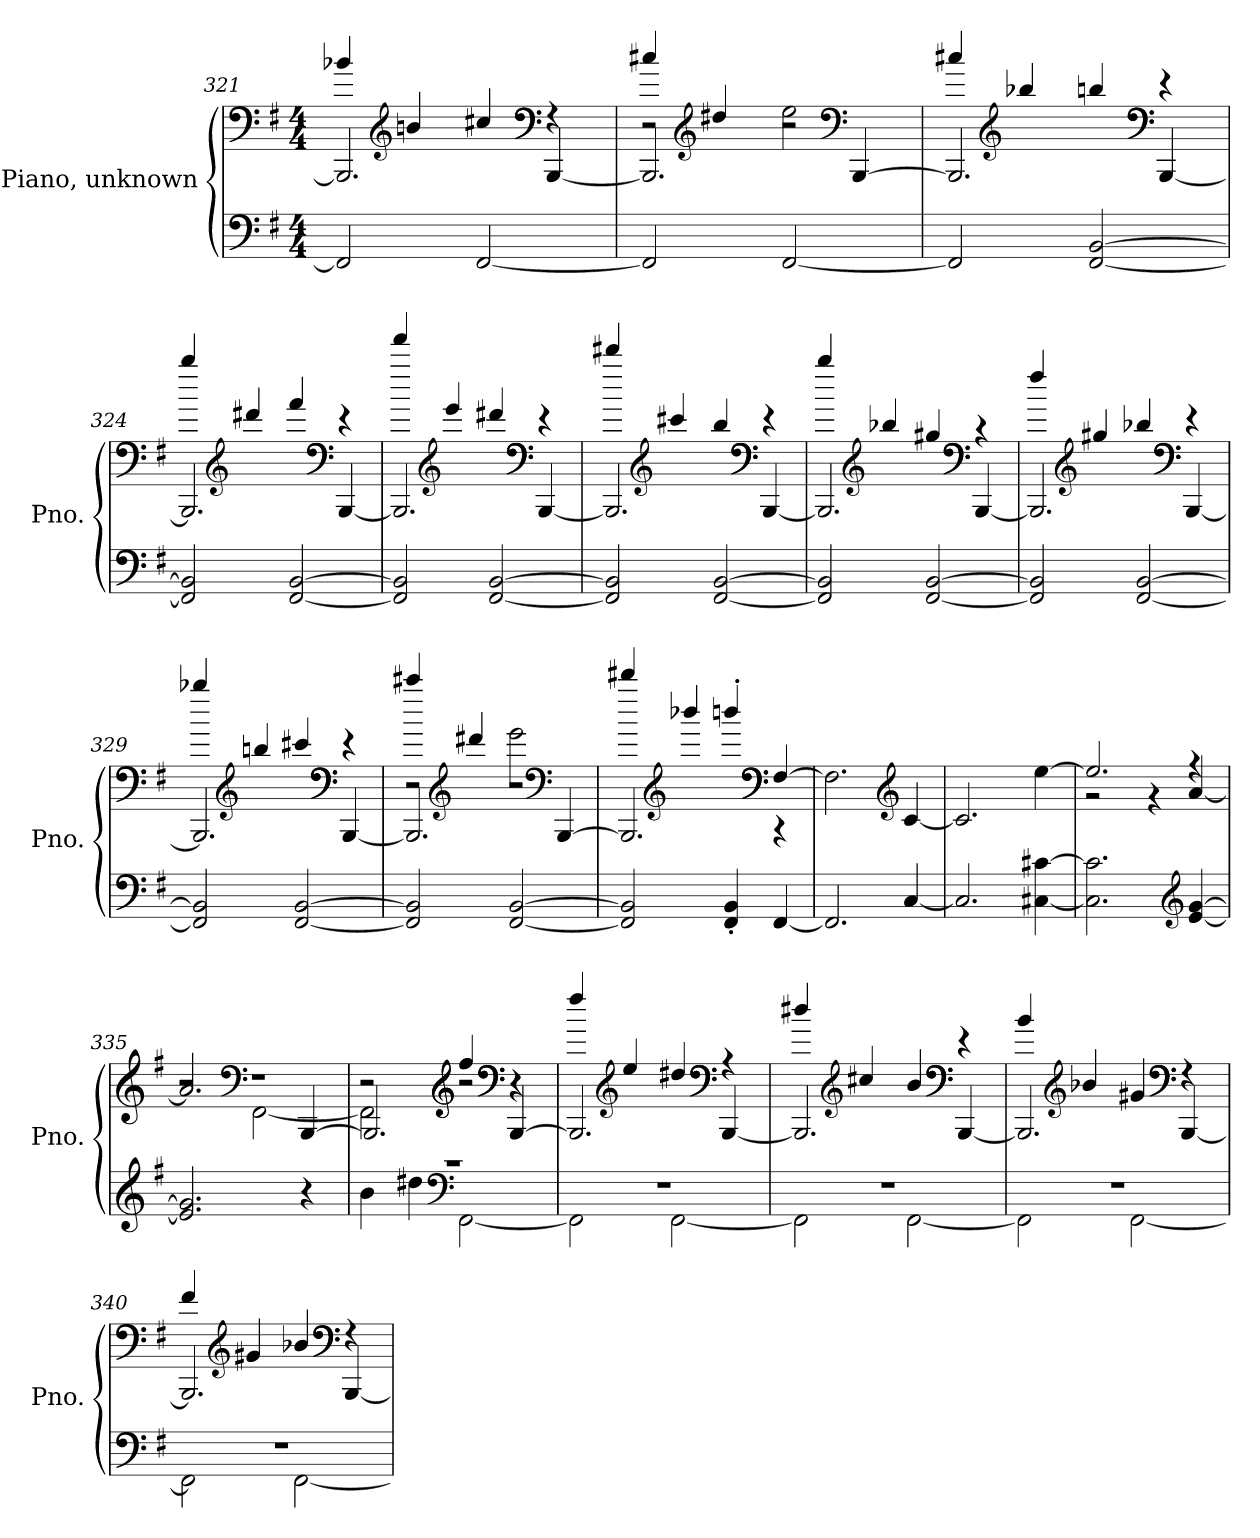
**kern	**kern
*part1	*part1
*staff2	*staff1
*I"Piano, unknown	*
*I'Pno.	*
*clefF4	*clefF4
*k[f#]	*k[f#]
*M4/4	*M4/4
=321	=321
*	*^
2FF#/]	4b-X/	2.BBB/]
*	*clefG2	*
.	4bn/	.
[2FF#/	4cc#X/	.
*	*clefF4	*
.	4r	[4BBB/
=322	=322	=322
*	*	*^
2FF#/]	4cc#X/	2r	2.BBB/]
*	*clefG2	*	*
.	4dd#X/	.	.
[2FF#/	2r	2ee\	.
*	*clefF4	*	*
.	.	.	[4BBB/
*	*	*v	*v
=323	=323	=323
2FF#/]	4cc#X/	2.BBB/]
*	*clefG2	*
.	4bb-X/	.
[2FF#/ [2BB/	4bbn/	.
*	*clefF4	*
.	4r	[4BBB/
!!LO:LB:g=z	!!
=324	=324	=324
2FF#/] 2BB/]	4bb/	2.BBB/]
*	*clefG2	*
.	4ddd#X/	.
[2FF#/ [2BB/	4fff#/	.
*	*clefF4	*
.	4r	[4BBB/
=325	=325	=325
2FF#/] 2BB/]	4fff#/	2.BBB/]
*	*clefG2	*
.	4eee/	.
[2FF#/ [2BB/	4ddd#X/	.
*	*clefF4	*
.	4r	[4BBB/
=326	=326	=326
2FF#/] 2BB/]	4ddd#X/	2.BBB/]
*	*clefG2	*
.	4ccc#X/	.
[2FF#/ [2BB/	4bb/	.
*	*clefF4	*
.	4r	[4BBB/
=327	=327	=327
2FF#/] 2BB/]	4bb/	2.BBB/]
*	*clefG2	*
.	4bb-X/	.
[2FF#/ [2BB/	4gg#X/	.
*	*clefF4	*
.	4r	[4BBB/
!!LO:PB:g=z	!!
=328	=328	=328
2FF#/] 2BB/]	4ff#/	2.BBB/]
*	*clefG2	*
.	4gg#X/	.
[2FF#/ [2BB/	4bb-X/	.
*	*clefF4	*
.	4r	[4BBB/
=329	=329	=329
2FF#/] 2BB/]	4bb-X/	2.BBB/]
*	*clefG2	*
.	4bbn/	.
[2FF#/ [2BB/	4ccc#X/	.
*	*clefF4	*
.	4r	[4BBB/
=330	=330	=330
*	*	*^
2FF#/] 2BB/]	4ccc#X/	2r	2.BBB/]
*	*clefG2	*	*
.	4ddd#X/	.	.
[2FF#/ [2BB/	2r	2eee\	.
*	*clefF4	*	*
.	.	.	[4BBB/
*	*	*v	*v
=331	=331	=331
2FF#/] 2BB/]	4ddd#X/	2.BBB/]
*	*clefG2	*
.	4bbb-X/	.
4FF#/' 4BB/'	4bbbn'/	.
*	*clefF4	*
[4FF#/	[4F#/	4r
*	*v	*v
!!LO:LB:g=z
=332	=332
2.FF#/]	2.F#\]
*	*clefG2
[4C/	[4c/
=333	=333
2.C/]	2.c/]
[4C#X\ [4c#X\	[4ee\
=334	=334
*	*^
2.C#\] 2.c#\]	2.ee/]	2r
.	.	4r
*clefG2	*	*
[4e/ [4g/	4r	[4a/
=335	=335	=335
*	*	*^
2.e/] 2.g/]	1r	2r	2.a/]
*	*clefF4	*	*
.	.	[2FF#\	.
4r	.	.	[4BBB/
=336	=336	=336	=336
*^	*	*	*
1r	4b\	2r	2FF#\]	2.BBB/]
.	4dd#X\	.	.	.
*clefF4	*	*clefG2	*	*
.	[2FF#\	4ff#/	2r	.
*	*	*clefF4	*	*
.	.	4r	.	[4BBB/
*	*	*	*v	*v
=337	=337	=337	=337
1r	2FF#\]	4ff#/	2.BBB/]
*	*	*clefG2	*
.	.	4ee/	.
.	[2FF#\	4dd#X/	.
*	*	*clefF4	*
.	.	4r	[4BBB/
!!LO:LB:g=z	!!
=338	=338	=338	=338
1r	2FF#\]	4dd#X/	2.BBB/]
*	*	*clefG2	*
.	.	4cc#X/	.
.	[2FF#\	4b/	.
*	*	*clefF4	*
.	.	4r	[4BBB/
=339	=339	=339	=339
1r	2FF#\]	4b/	2.BBB/]
*	*	*clefG2	*
.	.	4b-X/	.
.	[2FF#\	4g#X/	.
*	*	*clefF4	*
.	.	4r	[4BBB/
=340	=340	=340	=340
1r	2FF#\]	4f#/	2.BBB/]
*	*	*clefG2	*
.	.	4g#X/	.
.	[2FF#\	4b-X/	.
*	*	*clefF4	*
.	.	4r	[4BBB/
*v	*v	*	*
*	*v	*v
=	=
*-	*-
